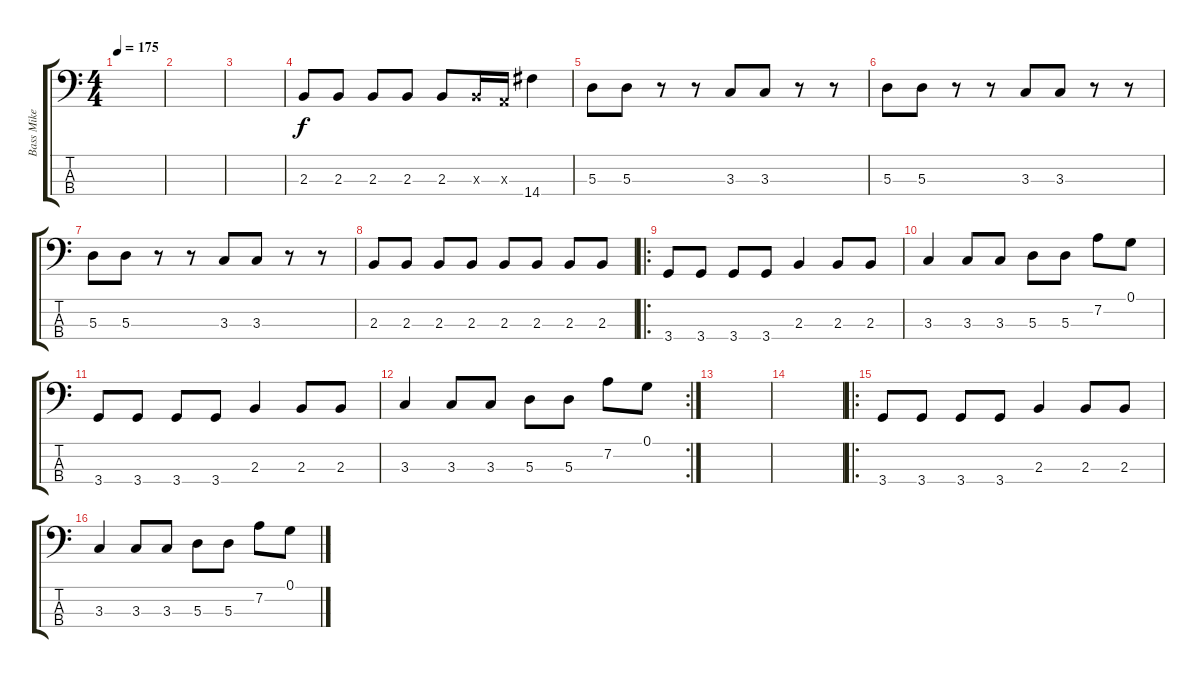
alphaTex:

\track ("Bass Mike Dirnt" "Bass Mike ") {instrument electricbasspick}
\staff {score tabs}
\tuning (G2 D2 A1 E1) {hide}
\ts (4 4)
\tempo 175
\clef f4
\ks c
|
|
|
2.3.8 2.3.8 2.3.8 2.3.8 2.3.8 2.3{x}.16 0.3{x}.16 14.4.4 |
5.3.8 5.3.8 r.8 r.8 3.3.8 3.3.8 r.8 r.8 |
5.3.8 5.3.8 r.8 r.8 3.3.8 3.3.8 r.8 r.8 |
5.3.8 5.3.8 r.8 r.8 3.3.8 3.3.8 r.8 r.8 |
2.3.8 2.3.8 2.3.8 2.3.8 2.3.8 2.3.8 2.3.8 2.3.8 |
\ro
3.4.8 3.4.8 3.4.8 3.4.8 2.3.4 2.3.8 2.3.8 |
3.3.4 3.3.8 3.3.8 5.3.8 5.3.8 7.2.8 0.1.8 |
3.4.8 3.4.8 3.4.8 3.4.8 2.3.4 2.3.8 2.3.8 |
\rc 2
3.3.4 3.3.8 3.3.8 5.3.8 5.3.8 7.2.8 0.1.8 |
|
|
\ro
3.4.8 3.4.8 3.4.8 3.4.8 2.3.4 2.3.8 2.3.8 |
3.3.4 3.3.8 3.3.8 5.3.8 5.3.8 7.2.8 0.1.8
